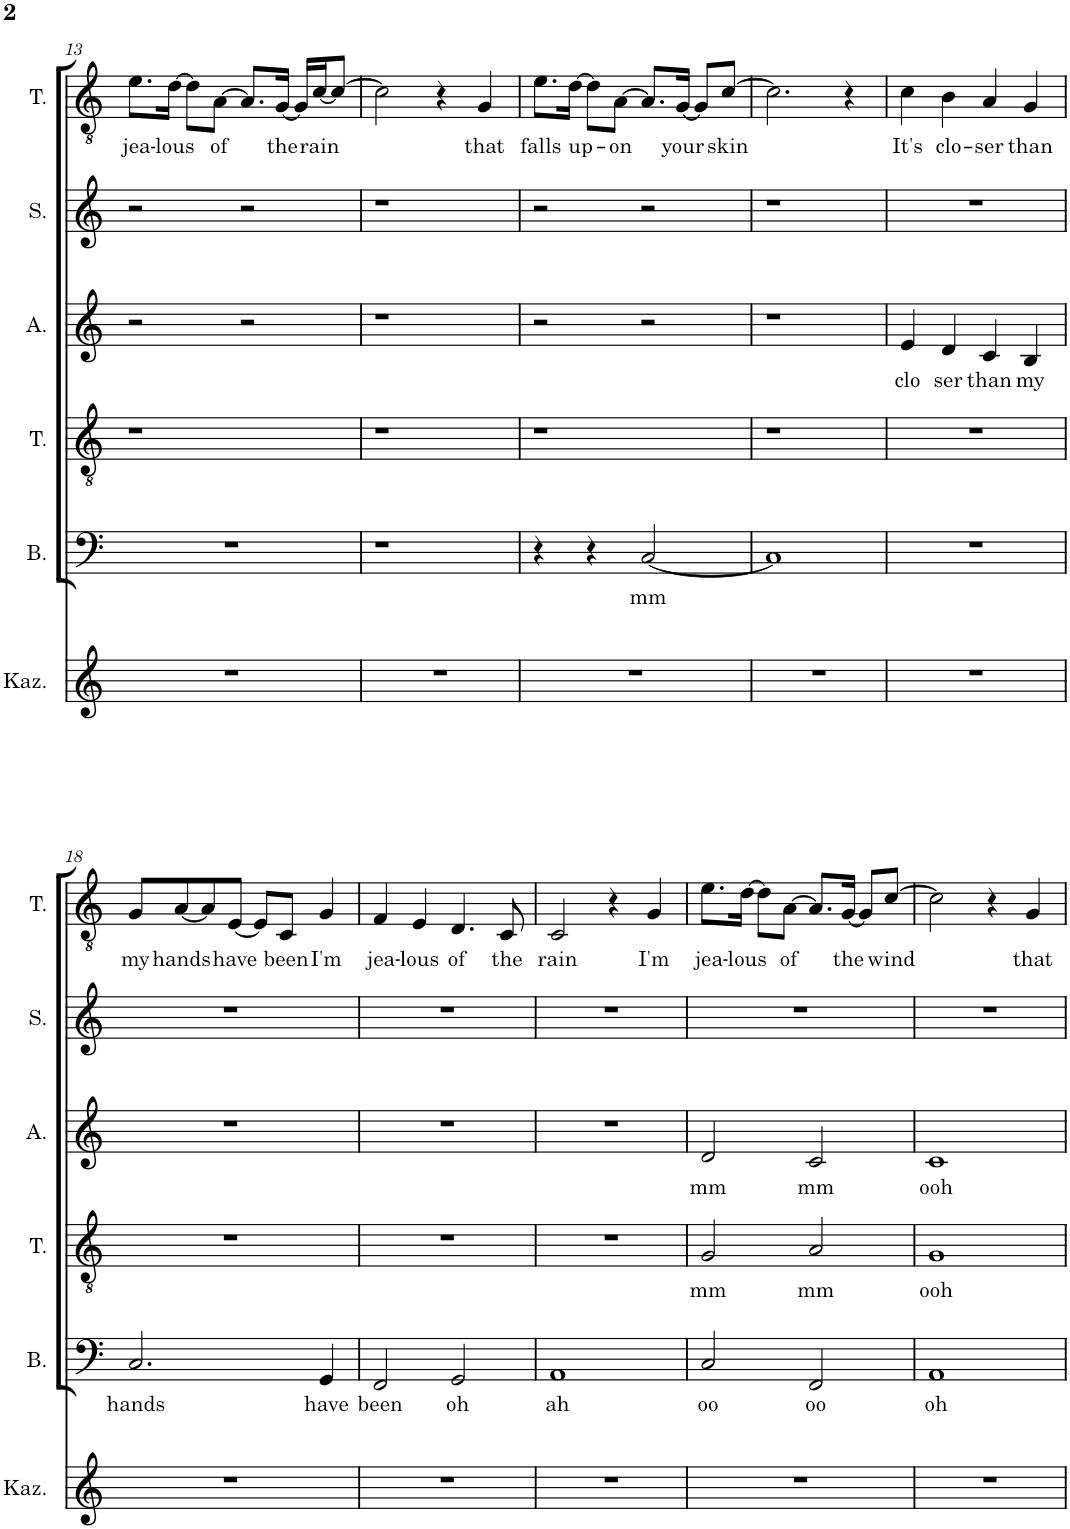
**kern	**kern	**text	**kern	**text	**kern	**text	**kern	**kern	**text
*part6	*part5	*part5	*part4	*part4	*part3	*part3	*part2	*part1	*part1
*staff6	*staff5	*staff5	*staff4	*staff4	*staff3	*staff3	*staff2	*staff1	*staff1
*I"Kazoo	*I"Bass	*	*I"Tenor	*	*I"Alto	*	*I"Soprano	*I"Tenor	*
*I'Kaz.	*I'B.	*	*I'T.	*	*I'A.	*	*I'S.	*I'T.	*
!!LO:PB:g=z
*clefG2	*clefF4	*	*clefGv2	*	*clefG2	*	*clefG2	*clefGv2	*
*k[]	*k[]	*	*k[]	*	*k[]	*	*k[]	*k[]	*
*M4/4	*M4/4	*	*M4/4	*	*M4/4	*	*M4/4	*M4/4	*
=13	=13	=13	=13	=13	=13	=13	=13	=13	=13
!	!	!	!	!	!	!	!	!	!LO:LY:b
1r	1r	.	1r	.	2r	.	2r	8.e\L	jea-
!	!	!	!	!	!	!	!	!	!LO:LY:b
.	.	.	.	.	.	.	.	[16d\Jk	-lous
.	.	.	.	.	.	.	.	8d\L]	.
!	!	!	!	!	!	!	!	!	!LO:LY:b
.	.	.	.	.	.	.	.	[8A\J	of
.	.	.	.	.	2r	.	2r	8.A/L]	.
!	!	!	!	!	!	!	!	!	!LO:LY:b
.	.	.	.	.	.	.	.	[16G/Jk	the
.	.	.	.	.	.	.	.	16G/LL]	.
!	!	!	!	!	!	!	!	!	!LO:LY:b
.	.	.	.	.	.	.	.	[16c/J	rain
.	.	.	.	.	.	.	.	8c/J_	.
=14	=14	=14	=14	=14	=14	=14	=14	=14	=14
1r	1r	.	1r	.	1r	.	1r	2c\]	.
.	.	.	.	.	.	.	.	4r	.
!	!	!	!	!	!	!	!	!	!LO:LY:b
.	.	.	.	.	.	.	.	4G/	that
=15	=15	=15	=15	=15	=15	=15	=15	=15	=15
!	!	!	!	!	!	!	!	!	!LO:LY:b
1r	4r	.	1r	.	2r	.	2r	8.e\L	falls
!	!	!	!	!	!	!	!	!	!LO:LY:b
.	.	.	.	.	.	.	.	[16d\Jk	up-
.	4r	.	.	.	.	.	.	8d\L]	.
!	!	!	!	!	!	!	!	!	!LO:LY:b
.	.	.	.	.	.	.	.	[8A\J	on
!	!	!LO:LY:b	!	!	!	!	!	!	!
.	[2C/	mm	.	.	2r	.	2r	8.A/L]	.
!	!	!	!	!	!	!	!	!	!LO:LY:b
.	.	.	.	.	.	.	.	[16G/Jk	your
.	.	.	.	.	.	.	.	8G/L]	.
!	!	!	!	!	!	!	!	!	!LO:LY:b
.	.	.	.	.	.	.	.	[8c/J	skin
=16	=16	=16	=16	=16	=16	=16	=16	=16	=16
1r	1C]	.	1r	.	1r	.	1r	2.c\]	.
.	.	.	.	.	.	.	.	4r	.
=17	=17	=17	=17	=17	=17	=17	=17	=17	=17
!	!	!	!	!	!	!LO:LY:b	!	!	!LO:LY:b
1r	1r	.	1r	.	4e/	clo	1r	4c\	It's
!	!	!	!	!	!	!LO:LY:b	!	!	!LO:LY:b
.	.	.	.	.	4d/	ser	.	4B\	clo-
!	!	!	!	!	!	!LO:LY:b	!	!	!LO:LY:b
.	.	.	.	.	4c/	than	.	4A/	-ser
!	!	!	!	!	!	!LO:LY:b	!	!	!LO:LY:b
.	.	.	.	.	4B/	my	.	4G/	than
!!LO:LB:g=z
=18	=18	=18	=18	=18	=18	=18	=18	=18	=18
!	!	!LO:LY:b	!	!	!	!	!	!	!LO:LY:b
1r	2.C/	hands	1r	.	1r	.	1r	8G/L	my
!	!	!	!	!	!	!	!	!	!LO:LY:b
.	.	.	.	.	.	.	.	[8A/	hands
.	.	.	.	.	.	.	.	8A/]	.
!	!	!	!	!	!	!	!	!	!LO:LY:b
.	.	.	.	.	.	.	.	[8E/J	have
.	.	.	.	.	.	.	.	8E/L]	.
!	!	!	!	!	!	!	!	!	!LO:LY:b
.	.	.	.	.	.	.	.	8C/J	been
!	!	!LO:LY:b	!	!	!	!	!	!	!LO:LY:b
.	4GG/	-have	.	.	.	.	.	4G/	I'm
=19	=19	=19	=19	=19	=19	=19	=19	=19	=19
!	!	!LO:LY:b	!	!	!	!	!	!	!LO:LY:b
1r	2FF/	been	1r	.	1r	.	1r	4F/	jea-
!	!	!	!	!	!	!	!	!	!LO:LY:b
.	.	.	.	.	.	.	.	4E/	-lous
!	!	!LO:LY:b	!	!	!	!	!	!	!LO:LY:b
.	2GG/	oh	.	.	.	.	.	4.D/	of
!	!	!	!	!	!	!	!	!	!LO:LY:b
.	.	.	.	.	.	.	.	8C/	the
=20	=20	=20	=20	=20	=20	=20	=20	=20	=20
!	!	!LO:LY:b	!	!	!	!	!	!	!LO:LY:b
1r	1AA	ah	1r	.	1r	.	1r	2C/	rain
.	.	.	.	.	.	.	.	4r	.
!	!	!	!	!	!	!	!	!	!LO:LY:b
.	.	.	.	.	.	.	.	4G/	I'm
=21	=21	=21	=21	=21	=21	=21	=21	=21	=21
!	!	!LO:LY:b	!	!LO:LY:b	!	!LO:LY:b	!	!	!LO:LY:b
1r	2C/	oo	2G/	mm	2d/	mm	1r	8.e\L	jea-
!	!	!	!	!	!	!	!	!	!LO:LY:b
.	.	.	.	.	.	.	.	[16d\Jk	-lous
.	.	.	.	.	.	.	.	8d\L]	.
!	!	!	!	!	!	!	!	!	!LO:LY:b
.	.	.	.	.	.	.	.	[8A\J	of
!	!	!LO:LY:b	!	!LO:LY:b	!	!LO:LY:b	!	!	!
.	2FF/	oo	2A/	mm	2c/	mm	.	8.A/L]	.
!	!	!	!	!	!	!	!	!	!LO:LY:b
.	.	.	.	.	.	.	.	[16G/Jk	the
.	.	.	.	.	.	.	.	8G/L]	.
!	!	!	!	!	!	!	!	!	!LO:LY:b
.	.	.	.	.	.	.	.	[8c/J	wind
=22	=22	=22	=22	=22	=22	=22	=22	=22	=22
!	!	!LO:LY:b	!	!LO:LY:b	!	!LO:LY:b	!	!	!
1r	1AA	oh	1G	ooh	1c	ooh	1r	2c\]	.
.	.	.	.	.	.	.	.	4r	.
!	!	!	!	!	!	!	!	!	!LO:LY:b
.	.	.	.	.	.	.	.	4G/	that
=	=	=	=	=	=	=	=	=	=
*-	*-	*-	*-	*-	*-	*-	*-	*-	*-
